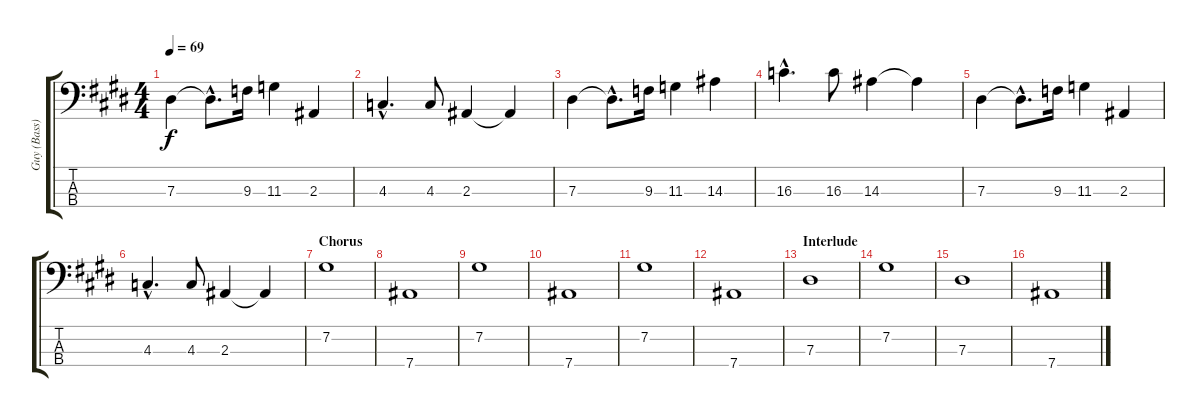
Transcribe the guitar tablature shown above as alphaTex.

\track ("Guy (Bass)" "Guy (Bass)") {instrument electricbassfinger}
\staff {score tabs}
\tuning (Gb2 Db2 Ab1 Eb1) {hide}
\ts (4 4)
\tempo 69
\clef f4
\ks e
7.3.4{dy f} 7.3{hac t}.8{d} 9.3.16 11.3.4 2.3.4 |
4.3{hac}.4{d} 4.3.8 2.3.4 2.3{t}.4 |
7.3.4 7.3{hac t}.8{d} 9.3.16 11.3.4 14.3.4 |
16.3{hac}.4{d} 16.3.8 14.3.4 14.3{t}.4 |
7.3.4 7.3{hac t}.8{d} 9.3.16 11.3.4 2.3.4 |
4.3{hac}.4{d} 4.3.8 2.3.4 2.3{t}.4 |
\section ("" "Chorus")
7.2.1 |
7.4.1 |
7.2.1 |
7.4.1 |
7.2.1 |
7.4.1 |
\section ("" "Interlude")
7.3.1 |
7.2.1 |
7.3.1 |
7.4.1
